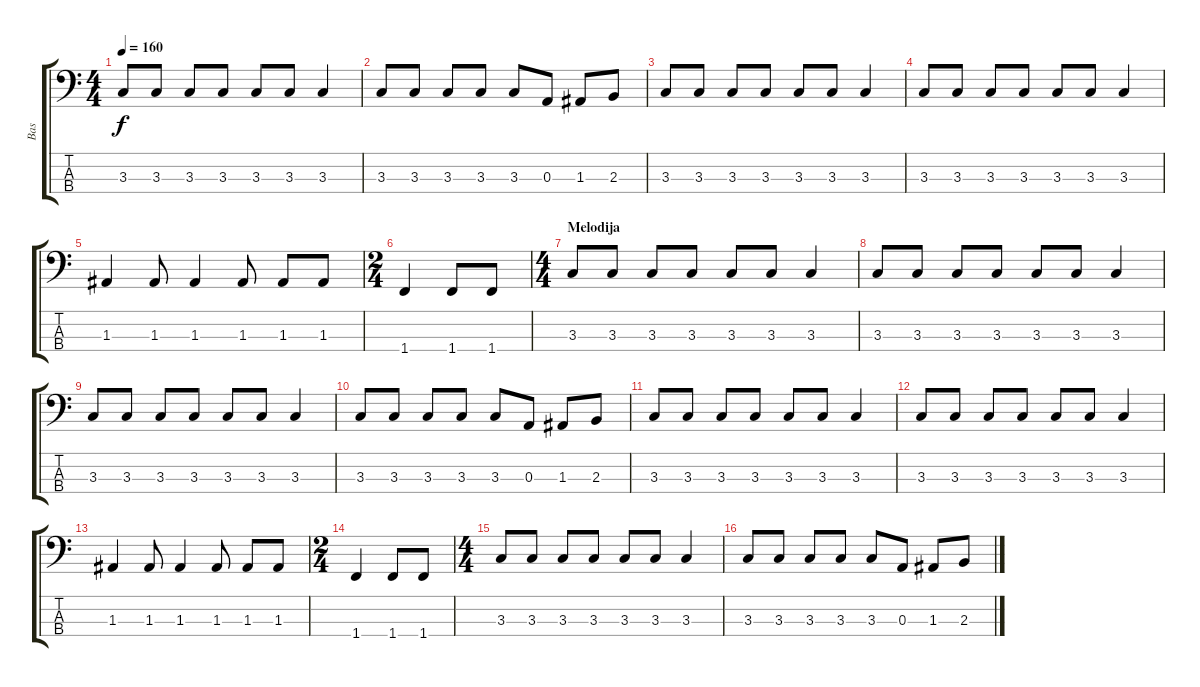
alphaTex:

\track ("Bas" "Bas") {instrument electricbassfinger}
\staff {score tabs}
\tuning (G2 D2 A1 E1) {hide}
\ts (4 4)
\tempo 160
\clef f4
\ks c
3.3.8{dy f} 3.3.8 3.3.8 3.3.8 3.3.8 3.3.8 3.3.4 |
3.3.8 3.3.8 3.3.8 3.3.8 3.3.8 0.3.8 1.3.8 2.3.8 |
3.3.8 3.3.8 3.3.8 3.3.8 3.3.8 3.3.8 3.3.4 |
3.3.8 3.3.8 3.3.8 3.3.8 3.3.8 3.3.8 3.3.4 |
1.3.4 1.3.8 1.3.4 1.3.8 1.3.8 1.3.8 |
\ts (2 4)
1.4.4 1.4.8 1.4.8 |
\ts (4 4)
\section ("" "Melodija")
3.3.8 3.3.8 3.3.8 3.3.8 3.3.8 3.3.8 3.3.4 |
3.3.8 3.3.8 3.3.8 3.3.8 3.3.8 3.3.8 3.3.4 |
3.3.8 3.3.8 3.3.8 3.3.8 3.3.8 3.3.8 3.3.4 |
3.3.8 3.3.8 3.3.8 3.3.8 3.3.8 0.3.8 1.3.8 2.3.8 |
3.3.8 3.3.8 3.3.8 3.3.8 3.3.8 3.3.8 3.3.4 |
3.3.8 3.3.8 3.3.8 3.3.8 3.3.8 3.3.8 3.3.4 |
1.3.4 1.3.8 1.3.4 1.3.8 1.3.8 1.3.8 |
\ts (2 4)
1.4.4 1.4.8 1.4.8 |
\ts (4 4)
3.3.8 3.3.8 3.3.8 3.3.8 3.3.8 3.3.8 3.3.4 |
3.3.8 3.3.8 3.3.8 3.3.8 3.3.8 0.3.8 1.3.8 2.3.8
